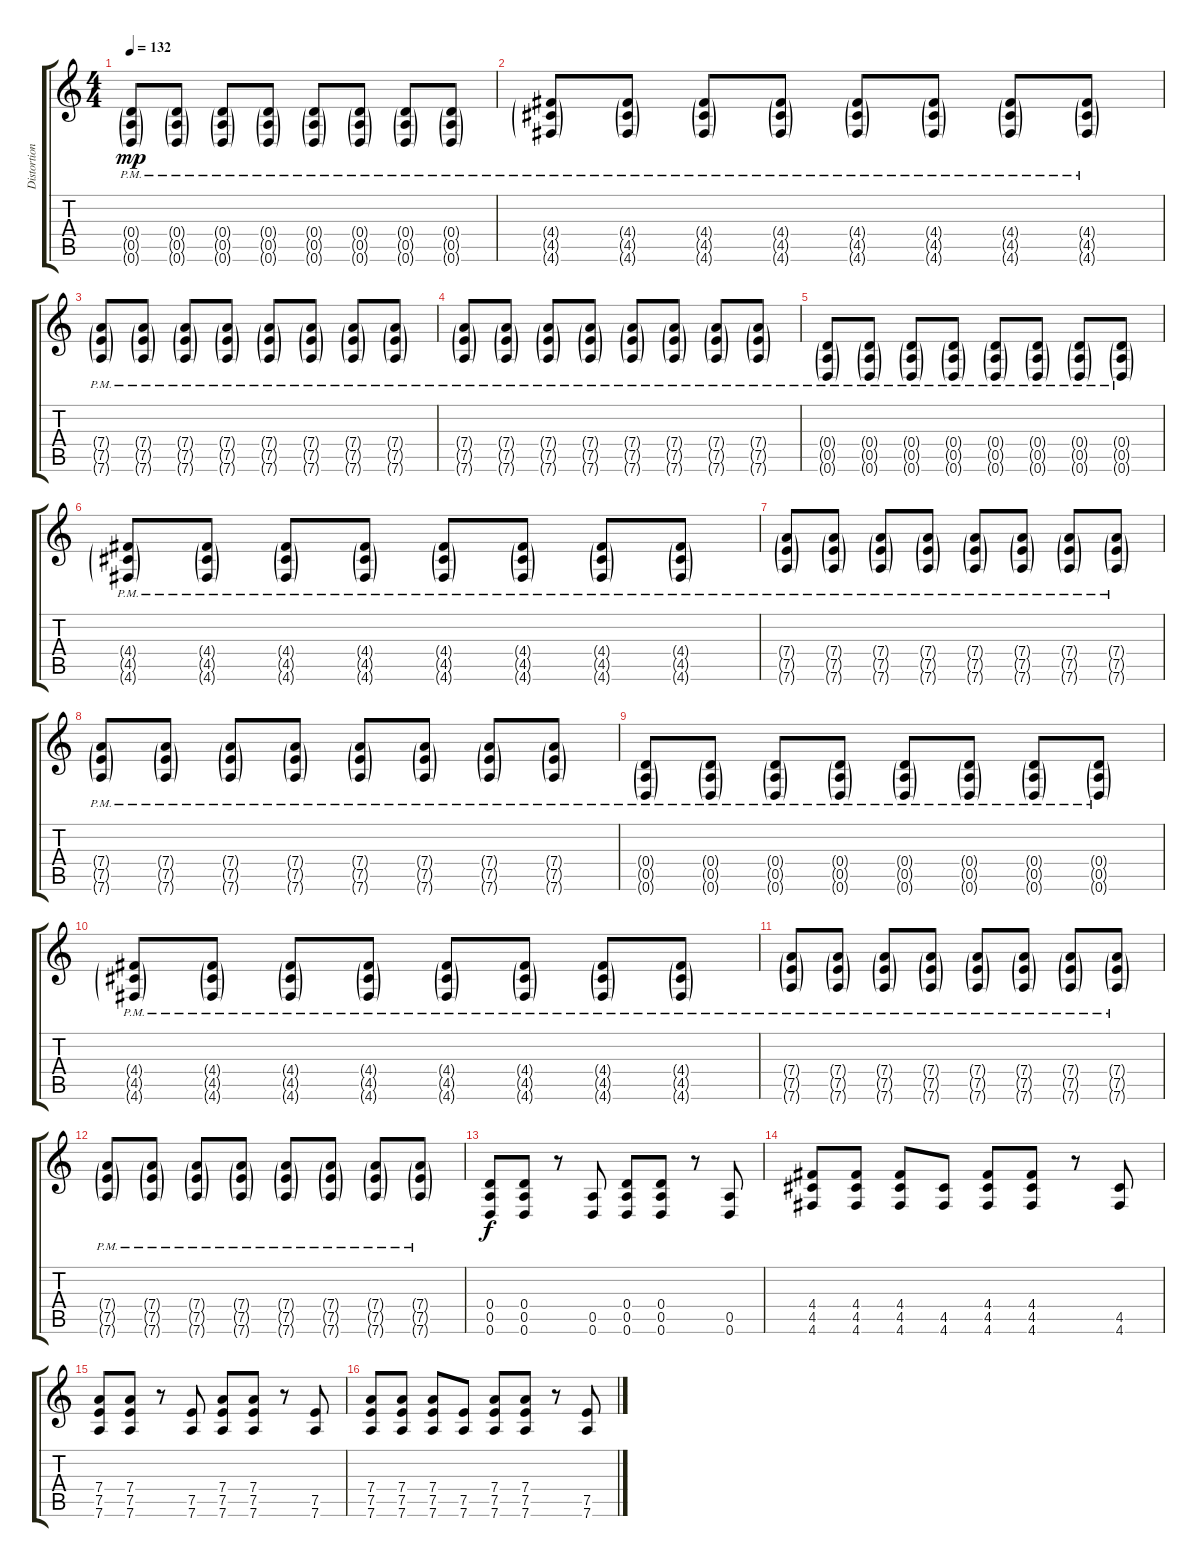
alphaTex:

\track ("Distortion" "Distortion") {instrument distortionguitar}
\staff {score tabs}
\tuning (E4 B3 G3 D3 A2 D2) {hide}
\ts (4 4)
\tempo 132
\clef g2
\ks c
(0.4{g pm} 0.5{g pm} 0.6{g pm}).8{dy mp} (0.4{g pm} 0.5{g pm} 0.6{g pm}).8 (0.4{g pm} 0.5{g pm} 0.6{g pm}).8 (0.4{g pm} 0.5{g pm} 0.6{g pm}).8 (0.4{g pm} 0.5{g pm} 0.6{g pm}).8 (0.4{g pm} 0.5{g pm} 0.6{g pm}).8 (0.4{g pm} 0.5{g pm} 0.6{g pm}).8 (0.4{g pm} 0.5{g pm} 0.6{g pm}).8 |
(4.4{g pm} 4.5{g pm} 4.6{g pm}).8 (4.4{g pm} 4.5{g pm} 4.6{g pm}).8 (4.4{g pm} 4.5{g pm} 4.6{g pm}).8 (4.4{g pm} 4.5{g pm} 4.6{g pm}).8 (4.4{g pm} 4.5{g pm} 4.6{g pm}).8 (4.4{g pm} 4.5{g pm} 4.6{g pm}).8 (4.4{g pm} 4.5{g pm} 4.6{g pm}).8 (4.4{g pm} 4.5{g pm} 4.6{g pm}).8 |
(7.4{g pm} 7.5{g pm} 7.6{g pm}).8 (7.4{g pm} 7.5{g pm} 7.6{g pm}).8 (7.4{g pm} 7.5{g pm} 7.6{g pm}).8 (7.4{g pm} 7.5{g pm} 7.6{g pm}).8 (7.4{g pm} 7.5{g pm} 7.6{g pm}).8 (7.4{g pm} 7.5{g pm} 7.6{g pm}).8 (7.4{g pm} 7.5{g pm} 7.6{g pm}).8 (7.4{g pm} 7.5{g pm} 7.6{g pm}).8 |
(7.4{g pm} 7.5{g pm} 7.6{g pm}).8 (7.4{g pm} 7.5{g pm} 7.6{g pm}).8 (7.4{g pm} 7.5{g pm} 7.6{g pm}).8 (7.4{g pm} 7.5{g pm} 7.6{g pm}).8 (7.4{g pm} 7.5{g pm} 7.6{g pm}).8 (7.4{g pm} 7.5{g pm} 7.6{g pm}).8 (7.4{g pm} 7.5{g pm} 7.6{g pm}).8 (7.4{g pm} 7.5{g pm} 7.6{g pm}).8 |
(0.4{g pm} 0.5{g pm} 0.6{g pm}).8 (0.4{g pm} 0.5{g pm} 0.6{g pm}).8 (0.4{g pm} 0.5{g pm} 0.6{g pm}).8 (0.4{g pm} 0.5{g pm} 0.6{g pm}).8 (0.4{g pm} 0.5{g pm} 0.6{g pm}).8 (0.4{g pm} 0.5{g pm} 0.6{g pm}).8 (0.4{g pm} 0.5{g pm} 0.6{g pm}).8 (0.4{g pm} 0.5{g pm} 0.6{g pm}).8 |
(4.4{g pm} 4.5{g pm} 4.6{g pm}).8 (4.4{g pm} 4.5{g pm} 4.6{g pm}).8 (4.4{g pm} 4.5{g pm} 4.6{g pm}).8 (4.4{g pm} 4.5{g pm} 4.6{g pm}).8 (4.4{g pm} 4.5{g pm} 4.6{g pm}).8 (4.4{g pm} 4.5{g pm} 4.6{g pm}).8 (4.4{g pm} 4.5{g pm} 4.6{g pm}).8 (4.4{g pm} 4.5{g pm} 4.6{g pm}).8 |
(7.4{g pm} 7.5{g pm} 7.6{g pm}).8 (7.4{g pm} 7.5{g pm} 7.6{g pm}).8 (7.4{g pm} 7.5{g pm} 7.6{g pm}).8 (7.4{g pm} 7.5{g pm} 7.6{g pm}).8 (7.4{g pm} 7.5{g pm} 7.6{g pm}).8 (7.4{g pm} 7.5{g pm} 7.6{g pm}).8 (7.4{g pm} 7.5{g pm} 7.6{g pm}).8 (7.4{g pm} 7.5{g pm} 7.6{g pm}).8 |
(7.4{g pm} 7.5{g pm} 7.6{g pm}).8 (7.4{g pm} 7.5{g pm} 7.6{g pm}).8 (7.4{g pm} 7.5{g pm} 7.6{g pm}).8 (7.4{g pm} 7.5{g pm} 7.6{g pm}).8 (7.4{g pm} 7.5{g pm} 7.6{g pm}).8 (7.4{g pm} 7.5{g pm} 7.6{g pm}).8 (7.4{g pm} 7.5{g pm} 7.6{g pm}).8 (7.4{g pm} 7.5{g pm} 7.6{g pm}).8 |
(0.4{g pm} 0.5{g pm} 0.6{g pm}).8 (0.4{g pm} 0.5{g pm} 0.6{g pm}).8 (0.4{g pm} 0.5{g pm} 0.6{g pm}).8 (0.4{g pm} 0.5{g pm} 0.6{g pm}).8 (0.4{g pm} 0.5{g pm} 0.6{g pm}).8 (0.4{g pm} 0.5{g pm} 0.6{g pm}).8 (0.4{g pm} 0.5{g pm} 0.6{g pm}).8 (0.4{g pm} 0.5{g pm} 0.6{g pm}).8 |
(4.4{g pm} 4.5{g pm} 4.6{g pm}).8 (4.4{g pm} 4.5{g pm} 4.6{g pm}).8 (4.4{g pm} 4.5{g pm} 4.6{g pm}).8 (4.4{g pm} 4.5{g pm} 4.6{g pm}).8 (4.4{g pm} 4.5{g pm} 4.6{g pm}).8 (4.4{g pm} 4.5{g pm} 4.6{g pm}).8 (4.4{g pm} 4.5{g pm} 4.6{g pm}).8 (4.4{g pm} 4.5{g pm} 4.6{g pm}).8 |
(7.4{g pm} 7.5{g pm} 7.6{g pm}).8 (7.4{g pm} 7.5{g pm} 7.6{g pm}).8 (7.4{g pm} 7.5{g pm} 7.6{g pm}).8 (7.4{g pm} 7.5{g pm} 7.6{g pm}).8 (7.4{g pm} 7.5{g pm} 7.6{g pm}).8 (7.4{g pm} 7.5{g pm} 7.6{g pm}).8 (7.4{g pm} 7.5{g pm} 7.6{g pm}).8 (7.4{g pm} 7.5{g pm} 7.6{g pm}).8 |
(7.4{g pm} 7.5{g pm} 7.6{g pm}).8 (7.4{g pm} 7.5{g pm} 7.6{g pm}).8 (7.4{g pm} 7.5{g pm} 7.6{g pm}).8 (7.4{g pm} 7.5{g pm} 7.6{g pm}).8 (7.4{g pm} 7.5{g pm} 7.6{g pm}).8 (7.4{g pm} 7.5{g pm} 7.6{g pm}).8 (7.4{g pm} 7.5{g pm} 7.6{g pm}).8 (7.4{g pm} 7.5{g pm} 7.6{g pm}).8 |
(0.4 0.5 0.6).8{dy f} (0.4 0.5 0.6).8 r.8 (0.5 0.6).8 (0.4 0.5 0.6).8 (0.4 0.5 0.6).8 r.8 (0.5 0.6).8 |
(4.4 4.5 4.6).8 (4.4 4.5 4.6).8 (4.4 4.5 4.6).8 (4.5 4.6).8 (4.4 4.5 4.6).8 (4.4 4.5 4.6).8 r.8 (4.5 4.6).8 |
(7.4 7.5 7.6).8 (7.4 7.5 7.6).8 r.8 (7.5 7.6).8 (7.4 7.5 7.6).8 (7.4 7.5 7.6).8 r.8 (7.5 7.6).8 |
(7.4 7.5 7.6).8 (7.4 7.5 7.6).8 (7.4 7.5 7.6).8 (7.5 7.6).8 (7.4 7.5 7.6).8 (7.4 7.5 7.6).8 r.8 (7.5 7.6).8
